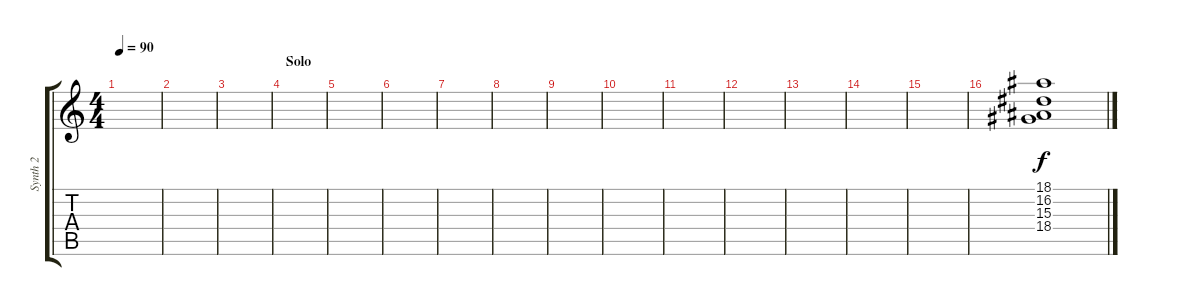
\track ("Synth 2" "Synth 2") {instrument stringensemble1}
\staff {score tabs}
\tuning (E4 B3 G3 D3 A2 E2) {hide}
\ts (4 4)
\tempo 90
\clef g2
\ks c
|
|
|
\section ("" "Solo")
|
|
|
|
|
|
|
|
|
|
|
|
(18.1 16.2 15.3 18.4).1{volume 11 instrument stringensemble1}
